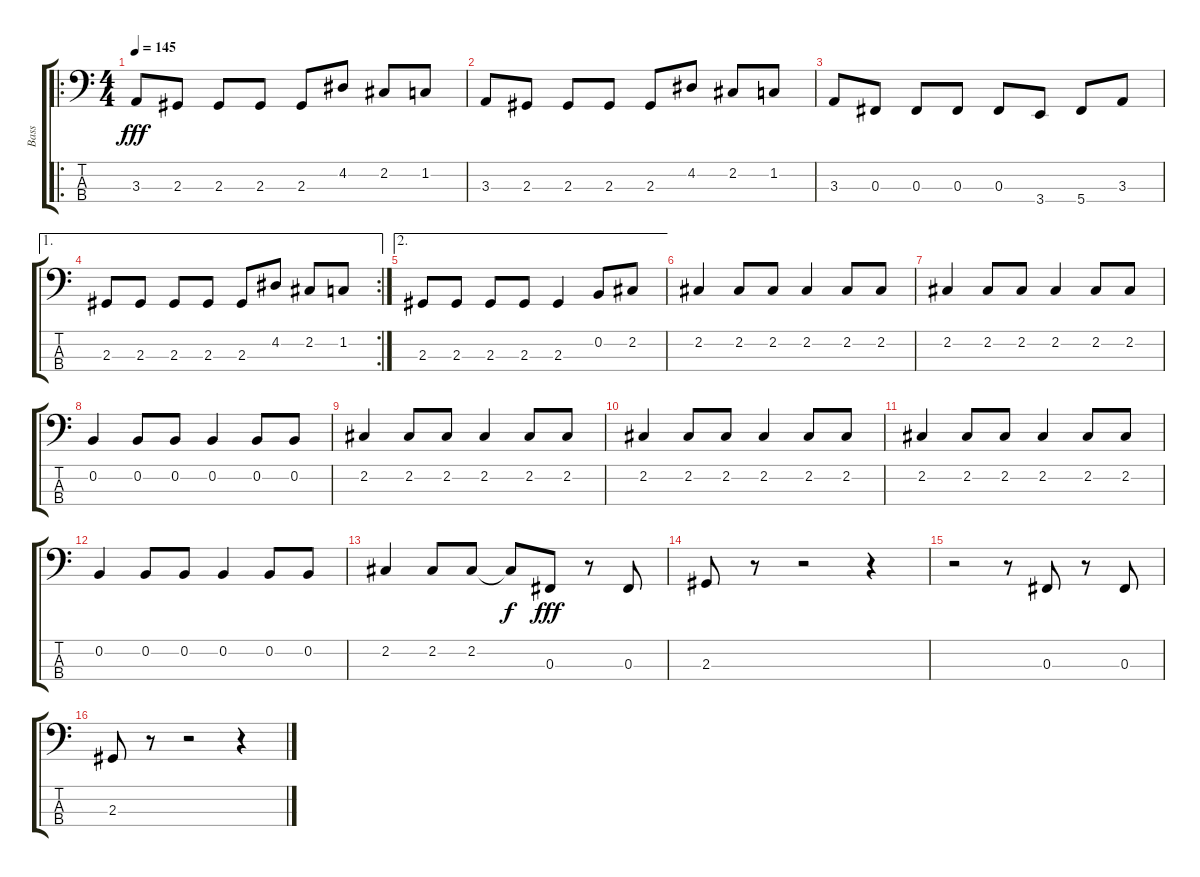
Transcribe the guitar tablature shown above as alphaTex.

\track ("Bass" "Bass") {instrument electricbasspick}
\staff {score tabs}
\tuning (E2 B1 Gb1 Db1) {hide}
\ro
\ts (4 4)
\tempo 145
\clef f4
\ks c
3.3.8{dy fff} 2.3.8 2.3.8 2.3.8 2.3.8 4.2.8 2.2.8 1.2.8 |
3.3.8 2.3.8 2.3.8 2.3.8 2.3.8 4.2.8 2.2.8 1.2.8 |
3.3.8 0.3.8 0.3.8 0.3.8 0.3.8 3.4.8 5.4.8 3.3.8 |
\ae 1
\rc 2
2.3.8 2.3.8 2.3.8 2.3.8 2.3.8 4.2.8 2.2.8 1.2.8 |
\ae 2
2.3.8 2.3.8 2.3.8 2.3.8 2.3.4 0.2.8 2.2.8 |
2.2.4 2.2.8 2.2.8 2.2.4 2.2.8 2.2.8 |
2.2.4 2.2.8 2.2.8 2.2.4 2.2.8 2.2.8 |
0.2.4 0.2.8 0.2.8 0.2.4 0.2.8 0.2.8 |
2.2.4 2.2.8 2.2.8 2.2.4 2.2.8 2.2.8 |
2.2.4 2.2.8 2.2.8 2.2.4 2.2.8 2.2.8 |
2.2.4 2.2.8 2.2.8 2.2.4 2.2.8 2.2.8 |
0.2.4 0.2.8 0.2.8 0.2.4 0.2.8 0.2.8 |
2.2.4 2.2.8 2.2.8 2.2{t}.8{dy f} 0.3.8{dy fff} r.8 0.3.8 |
2.3.8 r.8 r.2 r.4 |
r.2 r.8 0.3.8 r.8 0.3.8 |
2.3.8 r.8 r.2 r.4
